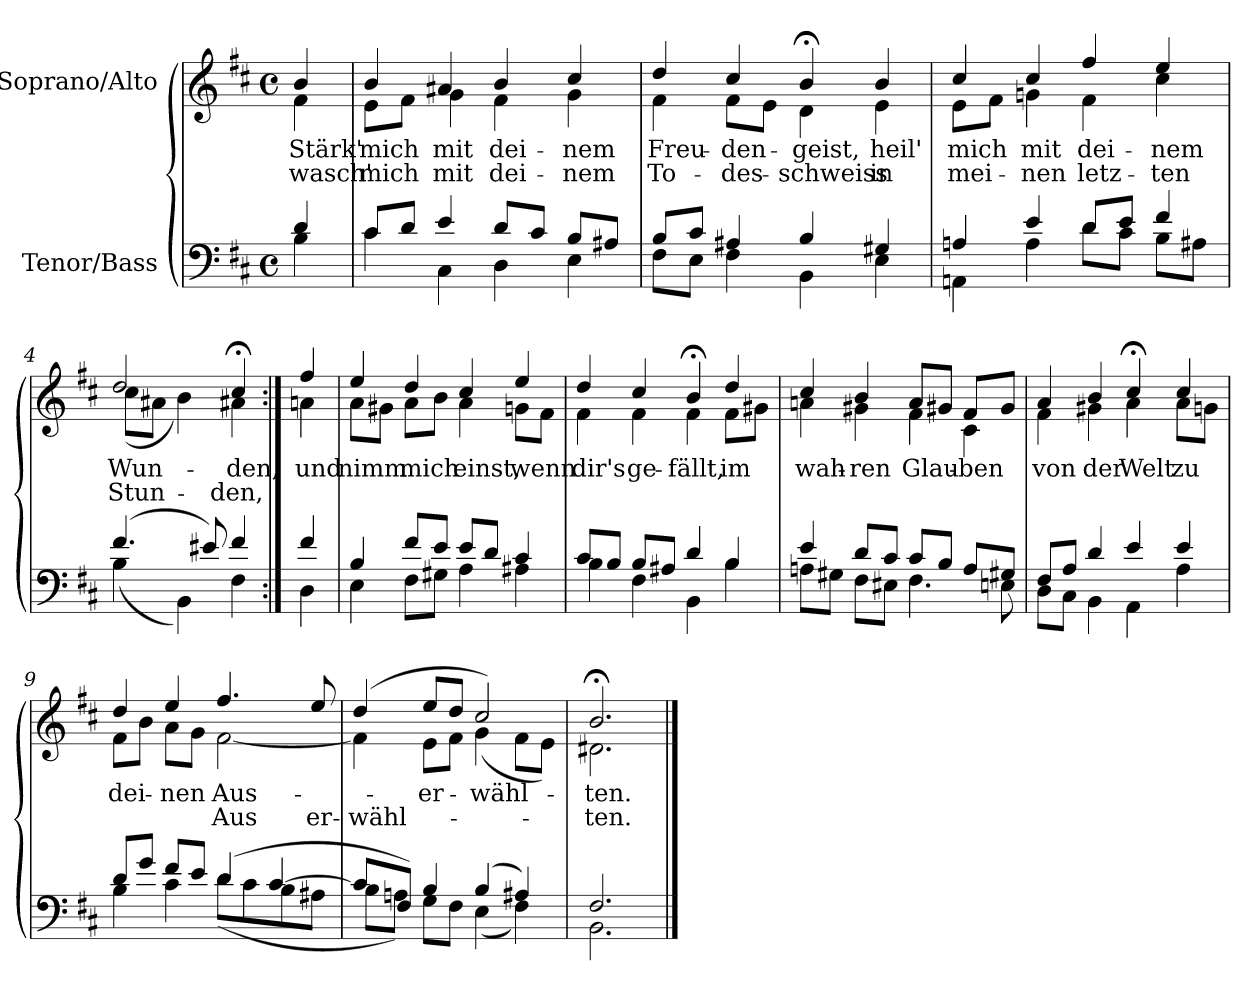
**kern	**kern	**text	**text
*part2	*part1	*part1	*part1
*staff2	*staff1	*staff1	*staff1
*I"Tenor/Bass	*I"Soprano/Alto	*	*
*clefF4	*clefG2	*	*
*k[f#c#]	*k[f#c#]	*	*
*M4/4	*M4/4	*	*
*met(c)	*met(c)	*	*
=	=	=	=
*^	*	*	*
!	!	!	!LO:LY:b	!LO:LY:b
*	*	*^	*	*
4d/	4B\	4b/	4f#\	Stärk'	wasch'
=1	=1	=1	=1	=1	=1
!	!	!	!	!LO:LY:b	!LO:LY:b
8c#/L	4c#\	4b/	8e\L	mich	mich
8d/J	.	.	8f#\J	.	.
!	!	!	!	!LO:LY:b	!LO:LY:b
4e/	4C#\	4a#X/	4g\	mit	mit
!	!	!	!	!LO:LY:b	!LO:LY:b
8d/L	4D\	4b/	4f#\	dei-	dei-
8c#/J	.	.	.	.	.
!	!	!	!	!LO:LY:b	!LO:LY:b
8B/L	4E\	4cc#/	4g\	-nem	-nem
8A#X/J	.	.	.	.	.
=2	=2	=2	=2	=2	=2
!	!	!	!	!LO:LY:b	!LO:LY:b
8B/L	8F#\L	4dd/	4f#\	Freu-	To-
8c#/J	8E\J	.	.	.	.
!	!	!	!	!LO:LY:b	!LO:LY:b
4A#X/	4F#\	4cc#/	8f#\L	-den-	-des-
.	.	.	8e\J	.	.
!	!	!	!	!LO:LY:b	!LO:LY:b
4B/	4BB\	4b;</	4d\	-geist,	-schweiss
!	!	!	!	!LO:LY:b	!LO:LY:b
4G#X/	4E\	4b/	4e\	heil'	in
=3	=3	=3	=3	=3	=3
!	!	!	!	!LO:LY:b	!LO:LY:b
4An/	4AAn\	4cc#/	8e\L	mich	mei-
.	.	.	8f#\J	.	.
!	!	!	!	!LO:LY:b	!LO:LY:b
4e/	4A\	4cc#/	4gn\	mit	-nen
!	!	!	!	!LO:LY:b	!LO:LY:b
8d/L	8d\L	4ff#/	4f#\	dei-	letz-
8e/J	8c#\J	.	.	.	.
!	!	!	!	!LO:LY:b	!LO:LY:b
4f#/	8B\L	4ee/	4cc#\	-nem	-ten
.	8A#X\J	.	.	.	.
=4	=4	=4	=4	=4	=4
!	!	!	!	!LO:LY:b	!LO:LY:b
(4.f#/	(4B\	2dd/	(8cc#\L	Wun-	Stun-
.	.	.	8a#X\J	.	.
.	4BB\)	.	4b\)	.	.
8e#X/)	.	.	.	.	.
!	!	!	!	!LO:LY:b	!LO:LY:b
4f#/	4F#\	4cc#;</	4a#X\	-den,	-den,
!!LO:LB:g=z	!!
=4X1:|!	=4X1:|!	=4X1:|!	=4X1:|!	=4X1:|!	=4X1:|!
!	!	!	!	!LO:LY:b	!
4f#/	4D\	4ff#/	4an\	und	.
=5	=5	=5	=5	=5	=5
!	!	!	!	!LO:LY:b	!
4B/	4E\	4ee/	8a\L	nimm	.
.	.	.	8g#X\J	.	.
!	!	!	!	!LO:LY:b	!
8f#/L	8F#\L	4dd/	8a\L	mich	.
8e/J	8G#X\J	.	8b\J	.	.
!	!	!	!	!LO:LY:b	!
8e/L	4A\	4cc#/	4a\	einst,	.
8d/J	.	.	.	.	.
!	!	!	!	!LO:LY:b	!
4c#/	4A#X\	4ee/	8gn\L	wenn	.
.	.	.	8f#\J	.	.
=6	=6	=6	=6	=6	=6
!	!	!	!	!LO:LY:b	!
8c#/L	4B\	4dd/	4f#\	dir's	.
8B/J	.	.	.	.	.
!	!	!	!	!LO:LY:b	!
8B/L	4F#\	4cc#/	4f#\	ge-	.
8A#X/J	.	.	.	.	.
!	!	!	!	!LO:LY:b	!
4d/	4BB\	4b;</	4f#\	-fällt,	.
!	!	!	!	!LO:LY:b	!
4B/	4B\	4dd/	8f#\L	im	.
.	.	.	8g#X\J	.	.
=7	=7	=7	=7	=7	=7
!	!	!	!	!LO:LY:b	!
4e/	8An\L	4cc#/	4an\	wah-	.
.	8G#X\J	.	.	.	.
!	!	!	!	!LO:LY:b	!
8d/L	8F#\L	4b/	4g#X\	-ren	.
8c#/J	8E#X\J	.	.	.	.
!	!	!	!	!LO:LY:b	!
8c#/L	4.F#\	8a/L	4f#\	Glau-	.
8B/J	.	8g#X/J	.	.	.
!	!	!	!	!LO:LY:b	!
8A/L	.	8f#/L	4c#\	-ben	.
8G#X/J	8En\	8g#/J	.	.	.
!!LO:LB:g=z	!!
=8	=8	=8	=8	=8	=8
!	!	!	!	!LO:LY:b	!
8F#/L	8D\L	4a/	4f#\	von	.
8A/J	8C#\J	.	.	.	.
!	!	!	!	!LO:LY:b	!
4d/	4BB\	4b/	4g#X\	der	.
!	!	!	!	!LO:LY:b	!
4e/	4AA\	4cc#;</	4a\	Welt	.
!	!	!	!	!LO:LY:b	!
4e/	4A\	4cc#/	8a\L	zu	.
.	.	.	8gn\J	.	.
=9	=9	=9	=9	=9	=9
!	!	!	!	!LO:LY:b	!
8d/L	4B\	4dd/	8f#\L	dei-	.
8g/J	.	.	8b\J	.	.
!	!	!	!	!LO:LY:b	!
8f#/L	4c#\	4ee/	8a\L	-nen	.
8e/J	.	.	8g\J	.	.
!	!	!	!	!LO:LY:b	!LO:LY:a
(4d/	(8d\L	4.ff#/	[2f#\	Aus-	Aus
.	8c#\	.	.	.	.
[4c#/	8B\	.	.	.	.
!	!	!	!	!	!LO:LY:a
.	8A#X\J	8ee/	.	.	er-
=10	=10	=10	=10	=10	=10
!	!	!	!	!	!LO:LY:a
8c#/L]	8B\L	(4dd/	4f#\]	.	-wähl-
8F#/J)	8An\J)	.	.	.	.
!	!	!	!	!LO:LY:b	!
4B/	8G\L	8ee/L	8e\L	-er-	.
.	8F#\J	8dd/J	8f#\J	.	.
!	!	!	!	!LO:LY:b	!
(4B/	(4E\	2cc#/)	(4g\	-wähl-	.
4A#X/)	4F#\)	.	8f#\L	.	.
.	.	.	8e\J)	.	.
=11	=11	=11	=11	=11	=11
!	!	!	!	!LO:LY:b	!LO:LY:a
2.F#/	2.BB\	2.b;</	2.d#X\	-ten.	-ten.
*v	*v	*	*	*	*
*	*v	*v	*	*
==	==	==	==
*-	*-	*-	*-
